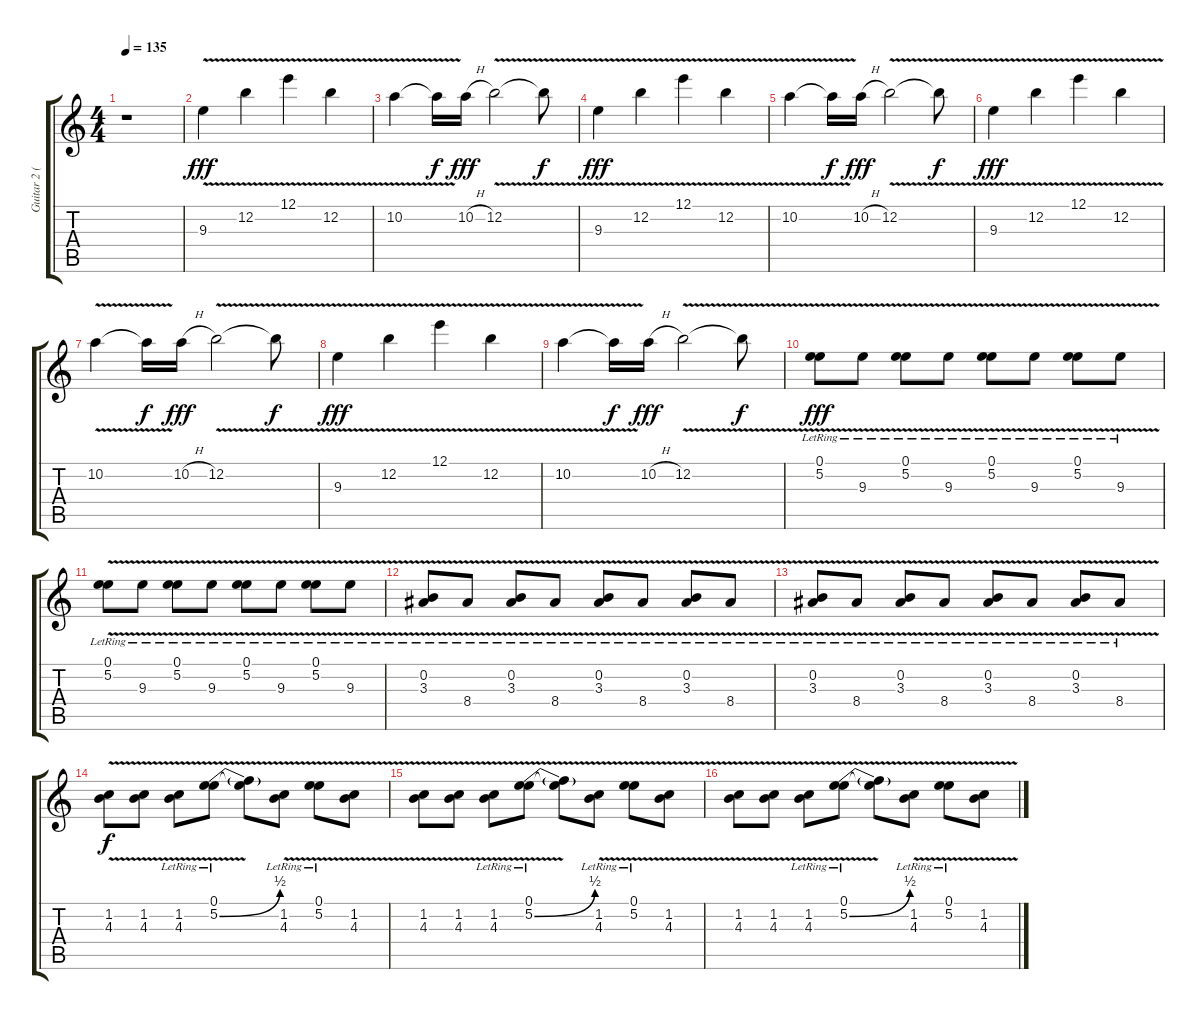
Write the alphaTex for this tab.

\track ("Guitar 2 (John 5)" "Guitar 2 (") {instrument overdrivenguitar}
\staff {score tabs}
\tuning (E4 B3 G3 D3 A2 E2) {hide}
\ts (4 4)
\tempo 135
\clef g2
\ks c
r.1{dy fff} |
9.3{v}.4{instrument pad6metallic} 12.2{v}.4 12.1{v}.4 12.2{v}.4 |
10.2{v}.4 10.2{t}.16{dy f} 10.2{h}.16{dy fff} 12.2{v}.2 12.2{t}.8{dy f} |
9.3{v}.4{dy fff instrument pad6metallic} 12.2{v}.4 12.1{v}.4 12.2{v}.4 |
10.2{v}.4 10.2{t}.16{dy f} 10.2{h}.16{dy fff} 12.2{v}.2 12.2{t}.8{dy f} |
9.3{v}.4{dy fff instrument pad6metallic} 12.2{v}.4 12.1{v}.4 12.2{v}.4 |
10.2{v}.4 10.2{t}.16{dy f} 10.2{h}.16{dy fff} 12.2{v}.2 12.2{t}.8{dy f} |
9.3{v}.4{dy fff instrument pad6metallic} 12.2{v}.4 12.1{v}.4 12.2{v}.4 |
10.2{v}.4 10.2{t}.16{dy f} 10.2{h}.16{dy fff} 12.2{v}.2 12.2{t}.8{dy f} |
(0.1{v lr} 5.2{lr}).8{dy fff instrument overdrivenguitar} 9.3{v lr}.8 (0.1{lr} 5.2{v lr}).8 9.3{v lr}.8 (0.1{lr} 5.2{v lr}).8 9.3{v lr}.8 (0.1{lr} 5.2{v lr}).8 9.3{v lr}.8 |
(0.1{v lr} 5.2{lr}).8 9.3{v lr}.8 (0.1{lr} 5.2{v lr}).8 9.3{v lr}.8 (0.1{lr} 5.2{v lr}).8 9.3{v lr}.8 (0.1 5.2{v lr}).8 9.3{v lr}.8 |
(0.2{lr} 3.3{v lr}).8 8.4{v lr}.8 (0.2{lr} 3.3{v lr}).8 8.4{v lr}.8 (0.2{lr} 3.3{v lr}).8 8.4{v lr}.8 (0.2{lr} 3.3{v lr}).8 8.4{v lr}.8 |
(0.2{lr} 3.3{v lr}).8 8.4{v lr}.8 (0.2{lr} 3.3{v lr}).8 8.4{v lr}.8 (0.2{lr} 3.3{v lr}).8 8.4{v lr}.8 (0.2{lr} 3.3{v lr}).8 8.4{v lr}.8 |
(1.2 4.3{v}).8{dy f} (1.2 4.3{v}).8 (1.2 4.3{v lr}).8 (0.1{lr} 5.2{be (bend 0 0 60 2) v}).8 (0.1{t} 5.2{t}).8 (1.2 4.3{v lr}).8 (0.1{lr} 5.2{v}).8 (1.2 4.3{v}).8 |
(1.2 4.3{v}).8 (1.2 4.3{v}).8 (1.2 4.3{v lr}).8 (0.1{lr} 5.2{be (bend 0 0 60 2) v}).8 (0.1{t} 5.2{t}).8 (1.2 4.3{v lr}).8 (0.1{lr} 5.2{v}).8 (1.2 4.3{v}).8 |
(1.2 4.3{v}).8 (1.2 4.3{v}).8 (1.2 4.3{v lr}).8 (0.1{lr} 5.2{be (bend 0 0 60 2) v}).8 (0.1{t} 5.2{t}).8 (1.2 4.3{v lr}).8 (0.1{lr} 5.2{v}).8 (1.2 4.3{v}).8
